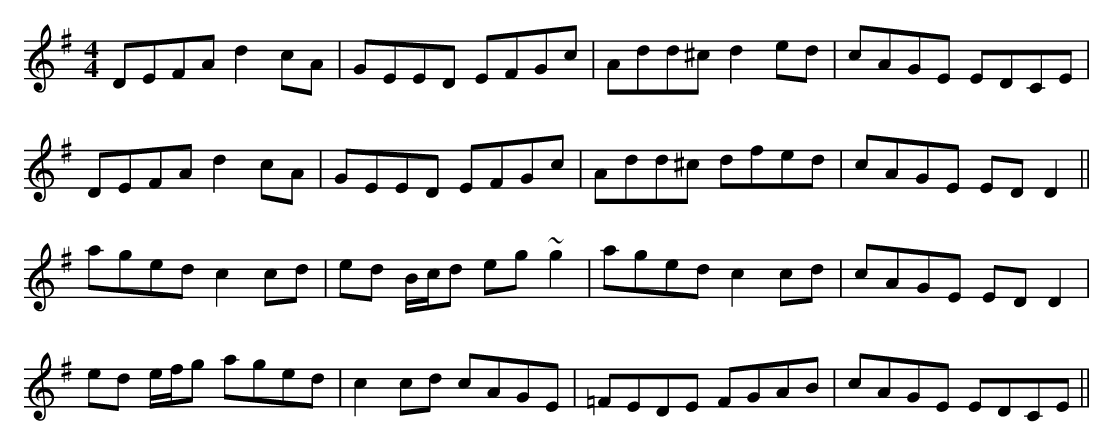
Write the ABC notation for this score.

X:1
M:4/4
K:Dmix
DEFA d2 cA|GEED EFGc|Add^c d2 ed|cAGE EDCE|
DEFA d2 cA|GEED EFGc|Add^c dfed|cAGE EDD2||
aged c2 cd|ed B/c/d eg~g2|aged c2cd|cAGE EDD2|
ed e/f/g aged|c2 cd cAGE|=FEDE FGAB|cAGE EDCE||
